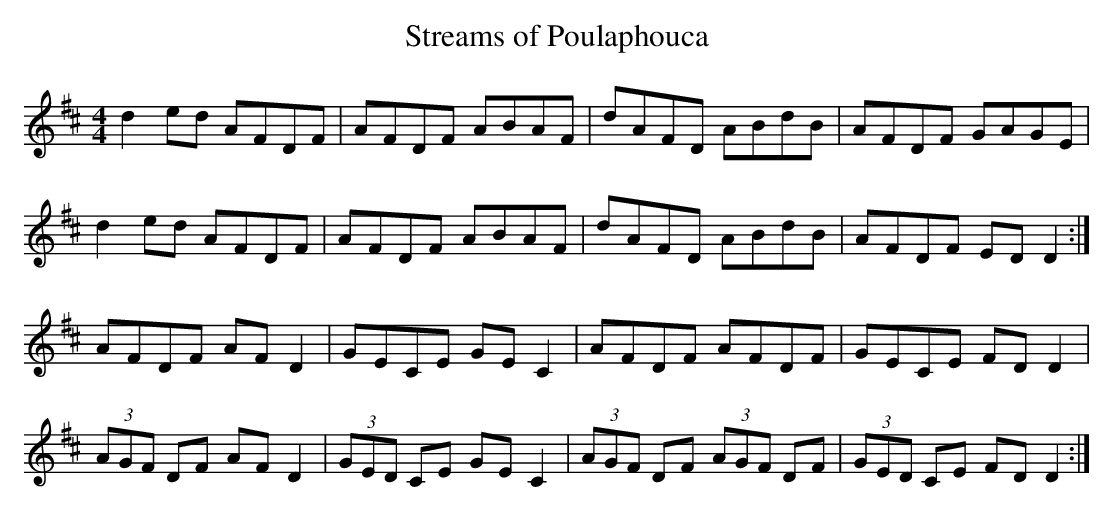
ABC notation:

X:1
T: Streams of Poulaphouca
L: 1/8
M: 4/4
K: D
d2 ed AFDF|AFDF ABAF|dAFD ABdB|AFDF GAGE|
d2 ed AFDF|AFDF ABAF|dAFD ABdB|AFDF ED D2 :|
AFDF AF D2|GECE GE C2|AFDF AFDF|GECE FD D2|
(3AGF DF AF D2|(3GED CE GE C2|(3AGF DF (3AGF DF|\
(3GED CE FD D2 :|
